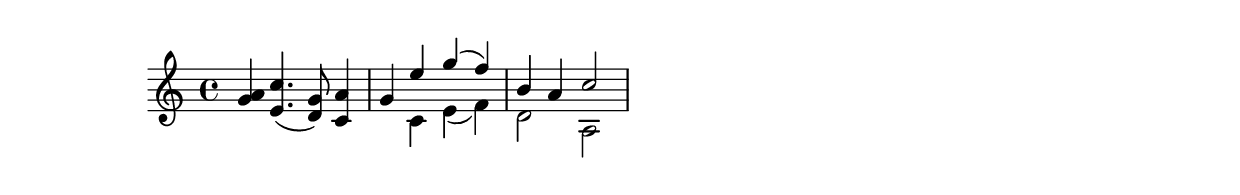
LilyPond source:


\version "2.3.22"

\header { texidoc = "

You can combine two parts on the same staff using the part
combiner. For vocal scores (hymns), there is no need to add solo/a2
texts, so they should be switched off.

" }

\score{
	\context Staff <<
		\time 4/4
		\partcombine 
			\relative c'' {
				a4 c4.(g8) a4 |
				g4 e' g(f) | 
				b, a c2
			}
			\relative c'' {
				g4 e4.(d8) c4 |
				g'4 c, e(f) |
				d2 a
			}
	>>
	\layout{
		linewidth=140.\mm
		\context {
			\Voice
			printPartCombineTexts = ##f
		}
	}
}


